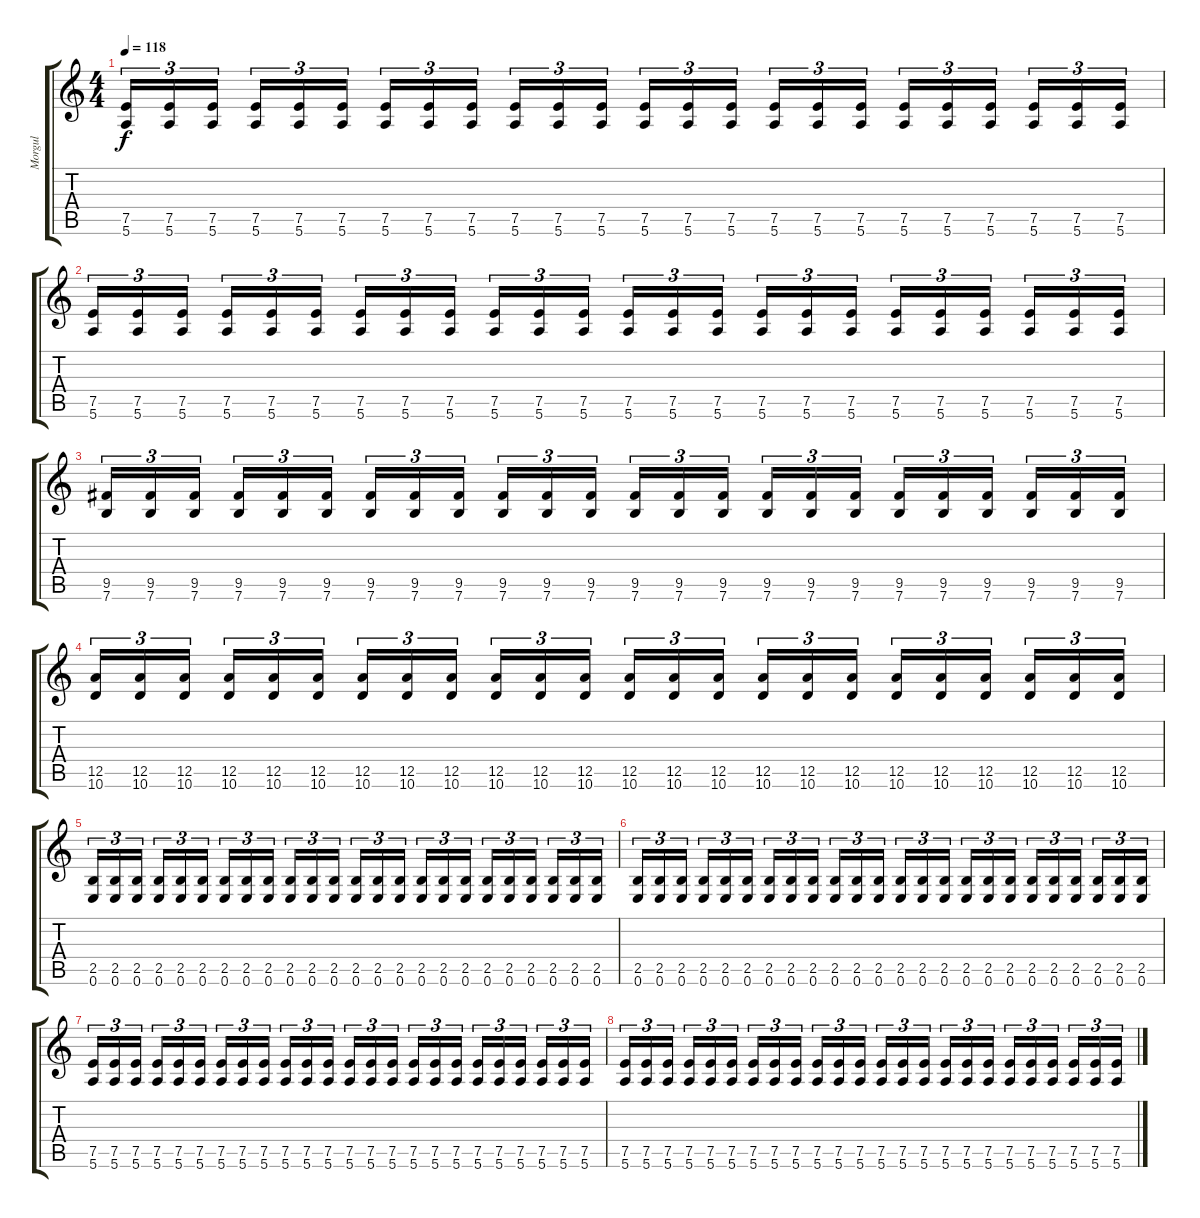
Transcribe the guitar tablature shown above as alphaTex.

\track ("Morgul" "Morgul") {instrument distortionguitar}
\staff {score tabs}
\tuning (E4 B3 G3 D3 A2 E2) {hide}
\ts (4 4)
\tempo 118
\clef g2
\ks c
(7.5 5.6).16{tu (3 2) dy f} (7.5 5.6).16{tu (3 2)} (7.5 5.6).16{tu (3 2)} (7.5 5.6).16{tu (3 2)} (7.5 5.6).16{tu (3 2)} (7.5 5.6).16{tu (3 2)} (7.5 5.6).16{tu (3 2)} (7.5 5.6).16{tu (3 2)} (7.5 5.6).16{tu (3 2)} (7.5 5.6).16{tu (3 2)} (7.5 5.6).16{tu (3 2)} (7.5 5.6).16{tu (3 2)} (7.5 5.6).16{tu (3 2)} (7.5 5.6).16{tu (3 2)} (7.5 5.6).16{tu (3 2)} (7.5 5.6).16{tu (3 2)} (7.5 5.6).16{tu (3 2)} (7.5 5.6).16{tu (3 2)} (7.5 5.6).16{tu (3 2)} (7.5 5.6).16{tu (3 2)} (7.5 5.6).16{tu (3 2)} (7.5 5.6).16{tu (3 2)} (7.5 5.6).16{tu (3 2)} (7.5 5.6).16{tu (3 2)} |
(7.5 5.6).16{tu (3 2)} (7.5 5.6).16{tu (3 2)} (7.5 5.6).16{tu (3 2)} (7.5 5.6).16{tu (3 2)} (7.5 5.6).16{tu (3 2)} (7.5 5.6).16{tu (3 2)} (7.5 5.6).16{tu (3 2)} (7.5 5.6).16{tu (3 2)} (7.5 5.6).16{tu (3 2)} (7.5 5.6).16{tu (3 2)} (7.5 5.6).16{tu (3 2)} (7.5 5.6).16{tu (3 2)} (7.5 5.6).16{tu (3 2)} (7.5 5.6).16{tu (3 2)} (7.5 5.6).16{tu (3 2)} (7.5 5.6).16{tu (3 2)} (7.5 5.6).16{tu (3 2)} (7.5 5.6).16{tu (3 2)} (7.5 5.6).16{tu (3 2)} (7.5 5.6).16{tu (3 2)} (7.5 5.6).16{tu (3 2)} (7.5 5.6).16{tu (3 2)} (7.5 5.6).16{tu (3 2)} (7.5 5.6).16{tu (3 2)} |
(9.5 7.6).16{tu (3 2)} (9.5 7.6).16{tu (3 2)} (9.5 7.6).16{tu (3 2)} (9.5 7.6).16{tu (3 2)} (9.5 7.6).16{tu (3 2)} (9.5 7.6).16{tu (3 2)} (9.5 7.6).16{tu (3 2)} (9.5 7.6).16{tu (3 2)} (9.5 7.6).16{tu (3 2)} (9.5 7.6).16{tu (3 2)} (9.5 7.6).16{tu (3 2)} (9.5 7.6).16{tu (3 2)} (9.5 7.6).16{tu (3 2)} (9.5 7.6).16{tu (3 2)} (9.5 7.6).16{tu (3 2)} (9.5 7.6).16{tu (3 2)} (9.5 7.6).16{tu (3 2)} (9.5 7.6).16{tu (3 2)} (9.5 7.6).16{tu (3 2)} (9.5 7.6).16{tu (3 2)} (9.5 7.6).16{tu (3 2)} (9.5 7.6).16{tu (3 2)} (9.5 7.6).16{tu (3 2)} (9.5 7.6).16{tu (3 2)} |
(12.5 10.6).16{tu (3 2)} (12.5 10.6).16{tu (3 2)} (12.5 10.6).16{tu (3 2)} (12.5 10.6).16{tu (3 2)} (12.5 10.6).16{tu (3 2)} (12.5 10.6).16{tu (3 2)} (12.5 10.6).16{tu (3 2)} (12.5 10.6).16{tu (3 2)} (12.5 10.6).16{tu (3 2)} (12.5 10.6).16{tu (3 2)} (12.5 10.6).16{tu (3 2)} (12.5 10.6).16{tu (3 2)} (12.5 10.6).16{tu (3 2)} (12.5 10.6).16{tu (3 2)} (12.5 10.6).16{tu (3 2)} (12.5 10.6).16{tu (3 2)} (12.5 10.6).16{tu (3 2)} (12.5 10.6).16{tu (3 2)} (12.5 10.6).16{tu (3 2)} (12.5 10.6).16{tu (3 2)} (12.5 10.6).16{tu (3 2)} (12.5 10.6).16{tu (3 2)} (12.5 10.6).16{tu (3 2)} (12.5 10.6).16{tu (3 2)} |
(2.5 0.6).16{tu (3 2)} (2.5 0.6).16{tu (3 2)} (2.5 0.6).16{tu (3 2)} (2.5 0.6).16{tu (3 2)} (2.5 0.6).16{tu (3 2)} (2.5 0.6).16{tu (3 2)} (2.5 0.6).16{tu (3 2)} (2.5 0.6).16{tu (3 2)} (2.5 0.6).16{tu (3 2)} (2.5 0.6).16{tu (3 2)} (2.5 0.6).16{tu (3 2)} (2.5 0.6).16{tu (3 2)} (2.5 0.6).16{tu (3 2)} (2.5 0.6).16{tu (3 2)} (2.5 0.6).16{tu (3 2)} (2.5 0.6).16{tu (3 2)} (2.5 0.6).16{tu (3 2)} (2.5 0.6).16{tu (3 2)} (2.5 0.6).16{tu (3 2)} (2.5 0.6).16{tu (3 2)} (2.5 0.6).16{tu (3 2)} (2.5 0.6).16{tu (3 2)} (2.5 0.6).16{tu (3 2)} (2.5 0.6).16{tu (3 2)} |
(2.5 0.6).16{tu (3 2)} (2.5 0.6).16{tu (3 2)} (2.5 0.6).16{tu (3 2)} (2.5 0.6).16{tu (3 2)} (2.5 0.6).16{tu (3 2)} (2.5 0.6).16{tu (3 2)} (2.5 0.6).16{tu (3 2)} (2.5 0.6).16{tu (3 2)} (2.5 0.6).16{tu (3 2)} (2.5 0.6).16{tu (3 2)} (2.5 0.6).16{tu (3 2)} (2.5 0.6).16{tu (3 2)} (2.5 0.6).16{tu (3 2)} (2.5 0.6).16{tu (3 2)} (2.5 0.6).16{tu (3 2)} (2.5 0.6).16{tu (3 2)} (2.5 0.6).16{tu (3 2)} (2.5 0.6).16{tu (3 2)} (2.5 0.6).16{tu (3 2)} (2.5 0.6).16{tu (3 2)} (2.5 0.6).16{tu (3 2)} (2.5 0.6).16{tu (3 2)} (2.5 0.6).16{tu (3 2)} (2.5 0.6).16{tu (3 2)} |
(7.5 5.6).16{tu (3 2)} (7.5 5.6).16{tu (3 2)} (7.5 5.6).16{tu (3 2)} (7.5 5.6).16{tu (3 2)} (7.5 5.6).16{tu (3 2)} (7.5 5.6).16{tu (3 2)} (7.5 5.6).16{tu (3 2)} (7.5 5.6).16{tu (3 2)} (7.5 5.6).16{tu (3 2)} (7.5 5.6).16{tu (3 2)} (7.5 5.6).16{tu (3 2)} (7.5 5.6).16{tu (3 2)} (7.5 5.6).16{tu (3 2)} (7.5 5.6).16{tu (3 2)} (7.5 5.6).16{tu (3 2)} (7.5 5.6).16{tu (3 2)} (7.5 5.6).16{tu (3 2)} (7.5 5.6).16{tu (3 2)} (7.5 5.6).16{tu (3 2)} (7.5 5.6).16{tu (3 2)} (7.5 5.6).16{tu (3 2)} (7.5 5.6).16{tu (3 2)} (7.5 5.6).16{tu (3 2)} (7.5 5.6).16{tu (3 2)} |
(7.5 5.6).16{tu (3 2)} (7.5 5.6).16{tu (3 2)} (7.5 5.6).16{tu (3 2)} (7.5 5.6).16{tu (3 2)} (7.5 5.6).16{tu (3 2)} (7.5 5.6).16{tu (3 2)} (7.5 5.6).16{tu (3 2)} (7.5 5.6).16{tu (3 2)} (7.5 5.6).16{tu (3 2)} (7.5 5.6).16{tu (3 2)} (7.5 5.6).16{tu (3 2)} (7.5 5.6).16{tu (3 2)} (7.5 5.6).16{tu (3 2)} (7.5 5.6).16{tu (3 2)} (7.5 5.6).16{tu (3 2)} (7.5 5.6).16{tu (3 2)} (7.5 5.6).16{tu (3 2)} (7.5 5.6).16{tu (3 2)} (7.5 5.6).16{tu (3 2)} (7.5 5.6).16{tu (3 2)} (7.5 5.6).16{tu (3 2)} (7.5 5.6).16{tu (3 2)} (7.5 5.6).16{tu (3 2)} (7.5 5.6).16{tu (3 2)}
